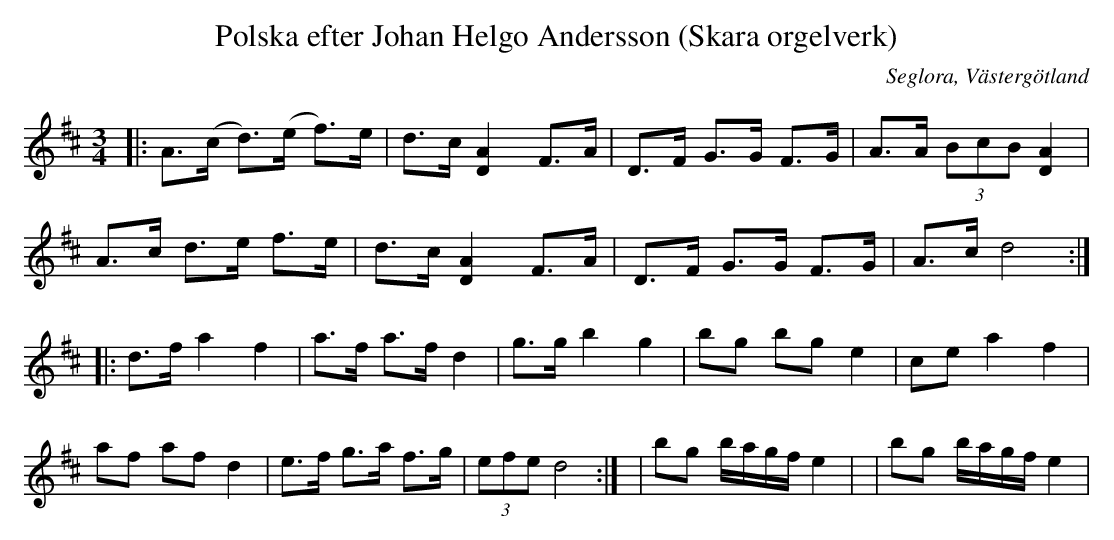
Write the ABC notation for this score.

X:1
T:Polska efter Johan Helgo Andersson (Skara orgelverk)
O:Seglora, Västergötland
M:3/4
L:1/8
K:D
|: A>(c d>)(e f>)e| d>c [A2D2] F>A | D>F G>G F>G | A>A (3BcB [A2D2] |
   A>c d>e f>e| d>c [A2D2] F>A | D>F G>G F>G | A>c d4 :|
|: d>f a2 f2 | a>f a>f d2 | g>g b2 g2 | bg bg e2 |
ce a2 f2 | af af d2 | e>f g>a f>g | (3efe d4 :|!
| bg b/2a/2g/2f/2 e2 |!
| bg b/2a/2g/2f/2 e2 |!
